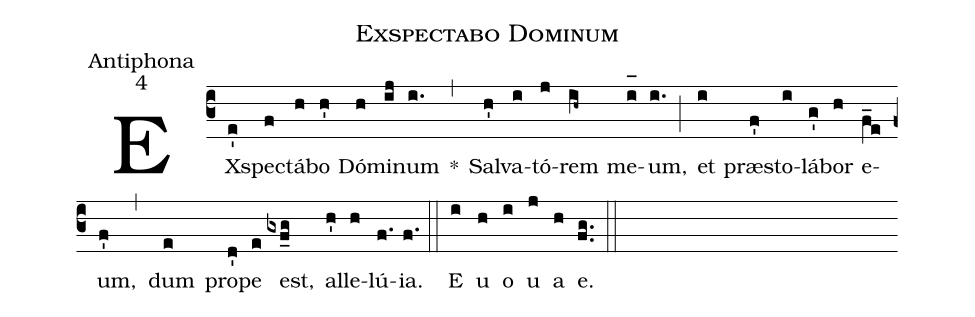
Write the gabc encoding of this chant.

name:Exspectabo Dominum;
office-part:Antiphona;
mode:4;
%%
(c3) EX(e')spe(f)ctá(h)bo(h') Dó(h)mi(ij)num(i.) *(,) Sal(h')va(i)tó(j)rem(ih~) me(i_[oh:h])um,(i.) (;) et(i) præ(f')sto(i)lá(g')bor(h) e(f_e)um,(f') (,) dum(e) pro(d')pe(e) est,(gxf_g) al(h')le(h)lú(f.){ia}.(f.) (::) <eu> E(i) u(h) o(i) u(j) a(h) e.</eu>(fg..) (::)
